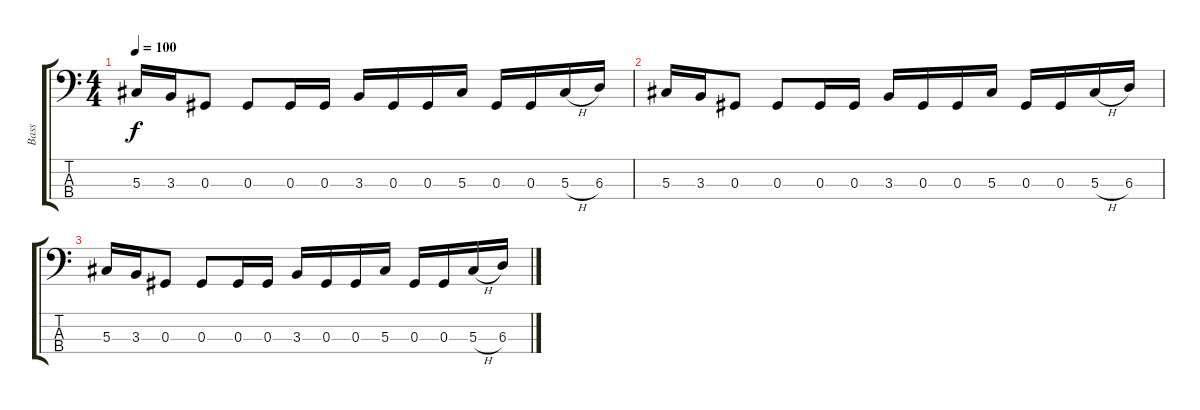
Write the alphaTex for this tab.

\track ("Bass" "Bass") {instrument electricbassfinger}
\staff {score tabs}
\tuning (Gb2 Db2 Ab1 Eb1) {hide}
\ts (4 4)
\tempo 100
\clef f4
\ks c
5.3.16{dy f} 3.3.16 0.3.8 0.3.8 0.3.16 0.3.16 3.3.16 0.3.16 0.3.16 5.3.16 0.3.16 0.3.16 5.3{h}.16 6.3.16 |
5.3.16 3.3.16 0.3.8 0.3.8 0.3.16 0.3.16 3.3.16 0.3.16 0.3.16 5.3.16 0.3.16 0.3.16 5.3{h}.16 6.3.16 |
5.3.16 3.3.16 0.3.8 0.3.8 0.3.16 0.3.16 3.3.16 0.3.16 0.3.16 5.3.16 0.3.16 0.3.16 5.3{h}.16 6.3.16
